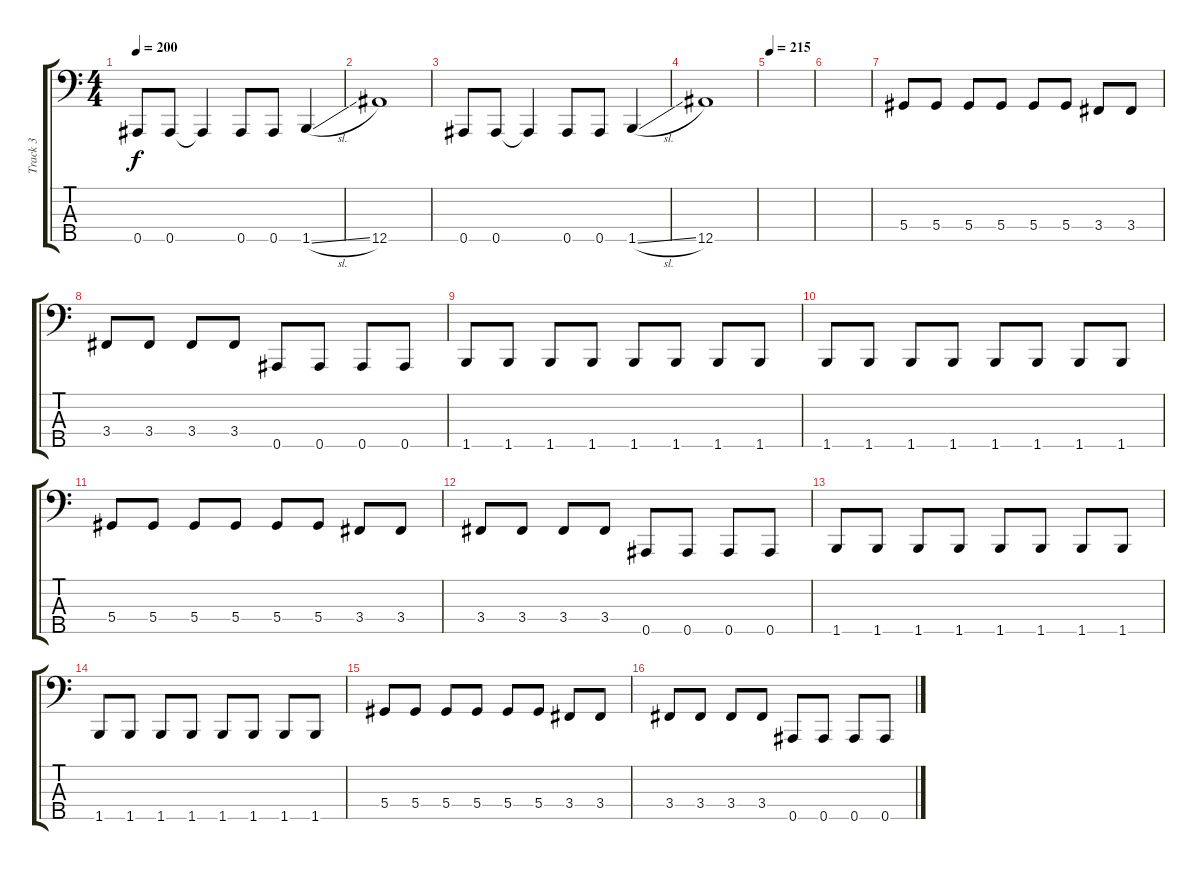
\track ("Track 3" "Track 3") {instrument electricbassfinger}
\staff {score tabs}
\tuning (Gb2 Db2 Ab1 Eb1 Bb0) {hide}
\ts (4 4)
\tempo 200
\clef f4
\ks c
0.5.8{dy f} 0.5.8 0.5{t}.4 0.5.8 0.5.8 1.5{sl}.4 |
12.5.1 |
0.5.8 0.5.8 0.5{t}.4 0.5.8 0.5.8 1.5{sl}.4 |
12.5.1 |
\tempo 215
|
|
5.4.8 5.4.8 5.4.8 5.4.8 5.4.8 5.4.8 3.4.8 3.4.8 |
3.4.8 3.4.8 3.4.8 3.4.8 0.5.8 0.5.8 0.5.8 0.5.8 |
1.5.8 1.5.8 1.5.8 1.5.8 1.5.8 1.5.8 1.5.8 1.5.8 |
1.5.8 1.5.8 1.5.8 1.5.8 1.5.8 1.5.8 1.5.8 1.5.8 |
5.4.8 5.4.8 5.4.8 5.4.8 5.4.8 5.4.8 3.4.8 3.4.8 |
3.4.8 3.4.8 3.4.8 3.4.8 0.5.8 0.5.8 0.5.8 0.5.8 |
1.5.8 1.5.8 1.5.8 1.5.8 1.5.8 1.5.8 1.5.8 1.5.8 |
1.5.8 1.5.8 1.5.8 1.5.8 1.5.8 1.5.8 1.5.8 1.5.8 |
5.4.8 5.4.8 5.4.8 5.4.8 5.4.8 5.4.8 3.4.8 3.4.8 |
3.4.8 3.4.8 3.4.8 3.4.8 0.5.8 0.5.8 0.5.8 0.5.8
